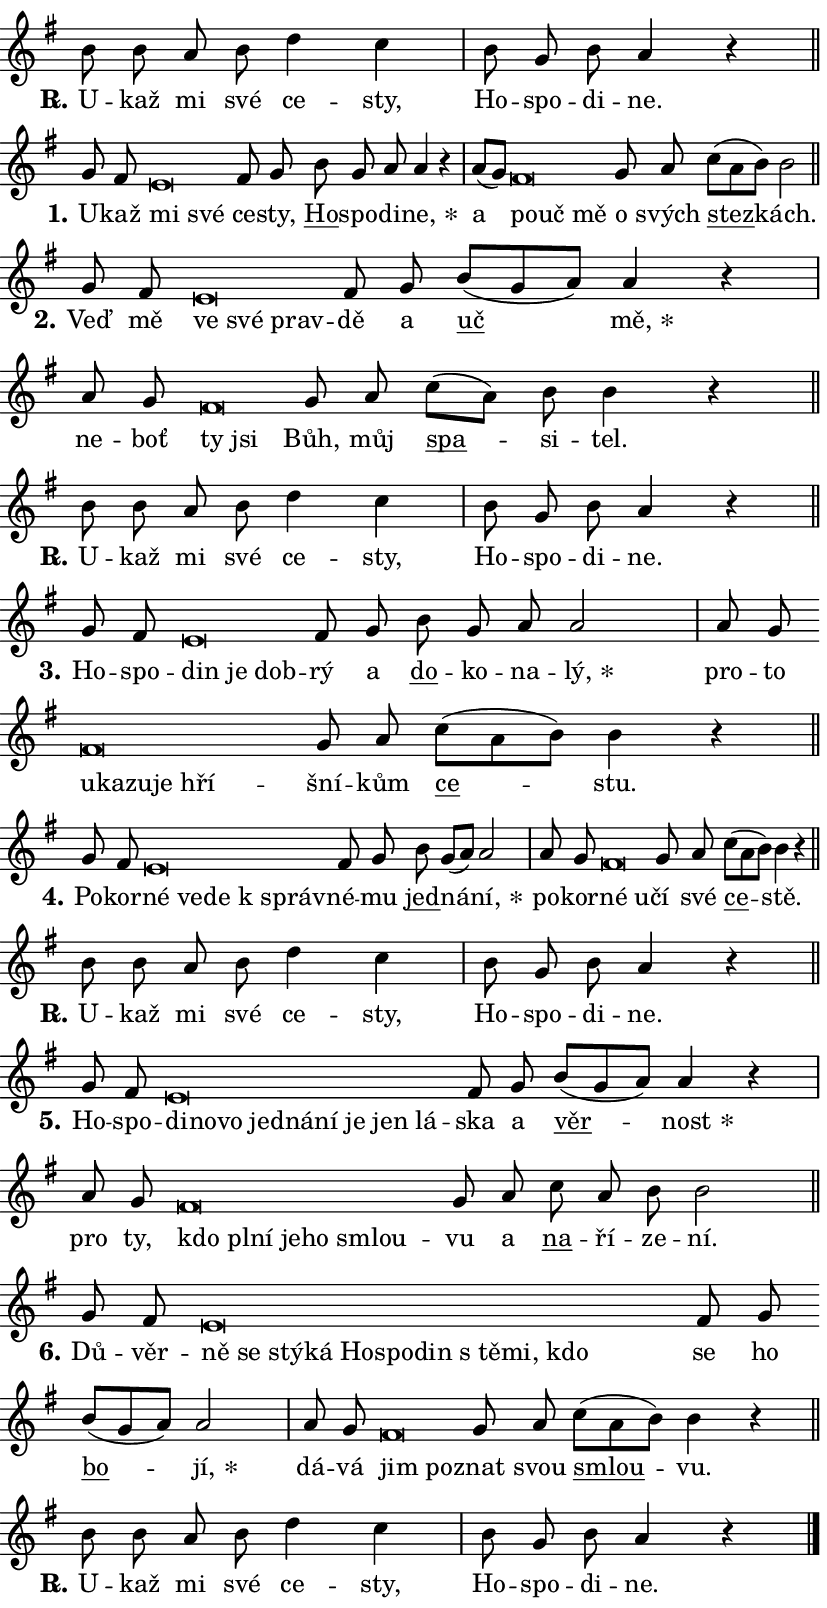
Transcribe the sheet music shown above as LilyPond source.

\version "2.24.0"
\header { tagline = "" }
\paper {
  indent = 0\cm
  top-margin = 0\cm
  right-margin = 0.13\cm % to fit lyric hyphens
  bottom-margin = 0\cm
  left-margin = 0\cm
  paper-width = 14\cm
  page-breaking = #ly:one-page-breaking
  system-system-spacing.basic-distance = #11
  score-system-spacing.basic-distance = #11
  ragged-last = ##f
}


%% Author: Thomas Morley
%% https://lists.gnu.org/archive/html/lilypond-user/2020-05/msg00002.html
#(define (line-position grob)
"Returns position of @var[grob} in current system:
   @code{'start}, if at first time-step
   @code{'end}, if at last time-step
   @code{'middle} otherwise
"
  (let* ((col (ly:item-get-column grob))
         (ln (ly:grob-object col 'left-neighbor))
         (rn (ly:grob-object col 'right-neighbor))
         (col-to-check-left (if (ly:grob? ln) ln col))
         (col-to-check-right (if (ly:grob? rn) rn col))
         (break-dir-left
           (and
             (ly:grob-property col-to-check-left 'non-musical #f)
             (ly:item-break-dir col-to-check-left)))
         (break-dir-right
           (and
             (ly:grob-property col-to-check-right 'non-musical #f)
             (ly:item-break-dir col-to-check-right))))
        (cond ((eqv? 1 break-dir-left) 'start)
              ((eqv? -1 break-dir-right) 'end)
              (else 'middle))))

#(define (tranparent-at-line-position vctor)
  (lambda (grob)
  "Relying on @code{line-position} select the relevant enry from @var{vctor}.
Used to determine transparency,"
    (case (line-position grob)
      ((end) (not (vector-ref vctor 0)))
      ((middle) (not (vector-ref vctor 1)))
      ((start) (not (vector-ref vctor 2))))))

noteHeadBreakVisibility =
#(define-music-function (break-visibility)(vector?)
"Makes @code{NoteHead}s transparent relying on @var{break-visibility}"
#{
  \override NoteHead.transparent =
    #(tranparent-at-line-position break-visibility)
#})

#(define delete-ledgers-for-transparent-note-heads
  (lambda (grob)
    "Reads whether a @code{NoteHead} is transparent.
If so this @code{NoteHead} is removed from @code{'note-heads} from
@var{grob}, which is supposed to be @code{LedgerLineSpanner}.
As a result ledgers are not printed for this @code{NoteHead}"
    (let* ((nhds-array (ly:grob-object grob 'note-heads))
           (nhds-list
             (if (ly:grob-array? nhds-array)
                 (ly:grob-array->list nhds-array)
                 '()))
           ;; Relies on the transparent-property being done before
           ;; Staff.LedgerLineSpanner.after-line-breaking is executed.
           ;; This is fragile ...
           (to-keep
             (remove
               (lambda (nhd)
                 (ly:grob-property nhd 'transparent #f))
               nhds-list)))
      ;; TODO find a better method to iterate over grob-arrays, similiar
      ;; to filter/remove etc for lists
      ;; For now rebuilt from scratch
      (set! (ly:grob-object grob 'note-heads)  '())
      (for-each
        (lambda (nhd)
          (ly:pointer-group-interface::add-grob grob 'note-heads nhd))
        to-keep))))

squashNotes = {
  \override NoteHead.X-extent = #'(-0.2 . 0.2)
  \override NoteHead.Y-extent = #'(-0.75 . 0)
  \override NoteHead.stencil =
    #(lambda (grob)
       (let ((pos (ly:grob-property grob 'staff-position)))
         (begin
           (if (< pos -7) (display "ERROR: Lower brevis then expected\n") (display ""))
           (if (<= pos -6) ly:text-interface::print ly:note-head::print))))
}
unSquashNotes = {
  \revert NoteHead.X-extent
  \revert NoteHead.Y-extent
  \revert NoteHead.stencil
}

hideNotes = \noteHeadBreakVisibility #begin-of-line-visible
unHideNotes = \noteHeadBreakVisibility #all-visible

% work-around for resetting accidentals
% https://lilypond.org/doc/v2.23/Documentation/notation/displaying-rhythms#unmetered-music
cadenzaMeasure = {
  \cadenzaOff
  \partial 1024 s1024
  \cadenzaOn
}

#(define-markup-command (accent layout props text) (markup?)
  "Underline accented syllable"
  (interpret-markup layout props
    #{\markup \override #'(offset . 4.3) \underline { #text }#}))

responsum = \markup \concat {
  "R" \hspace #-1.05 \path #0.1 #'((moveto 0 0.07) (lineto 0.9 0.8)) \hspace #0.05 "."
}

spaceSize = #0.6828661417322834 % exact space size for TeX Gyre Schola

\layout {
  \context {
    \Staff
    \remove "Time_signature_engraver"
    \override LedgerLineSpanner.after-line-breaking = #delete-ledgers-for-transparent-note-heads
  }
  \context {
    \Lyrics {
      \override LyricSpace.minimum-distance = \spaceSize
      \override LyricText.font-name = #"TeX Gyre Schola"
      \override LyricText.font-size = 1
      \override StanzaNumber.font-name = #"TeX Gyre Schola Bold"
      \override StanzaNumber.font-size = 1
    }
  }
  \context {
    \Score 
    \override NoteHead.text =
      #(lambda (grob) 
        (let ((pos (ly:grob-property grob 'staff-position)))
          #{\markup {
            \combine
              \halign #-0.55 \raise #(if (= pos -6) 0 0.5) \override #'(thickness . 2) \draw-line #'(3.2 . 0)
              \musicglyph "noteheads.sM1"
          }#}))
  }
}

% magnetic-lyrics.ily
%
%   written by
%     Jean Abou Samra <jean@abou-samra.fr>
%     Werner Lemberg <wl@gnu.org>
%
%   adapted by
%     Jiri Hon <jiri.hon@gmail.com>
%
% Version 2022-Apr-15

% https://www.mail-archive.com/lilypond-user@gnu.org/msg149350.html

#(define (Left_hyphen_pointer_engraver context)
   "Collect syllable-hyphen-syllable occurrences in lyrics and store
them in properties.  This engraver only looks to the left.  For
example, if the lyrics input is @code{foo -- bar}, it does the
following.

@itemize @bullet
@item
Set the @code{text} property of the @code{LyricHyphen} grob between
@q{foo} and @q{bar} to @code{foo}.

@item
Set the @code{left-hyphen} property of the @code{LyricText} grob with
text @q{foo} to the @code{LyricHyphen} grob between @q{foo} and
@q{bar}.
@end itemize

Use this auxiliary engraver in combination with the
@code{lyric-@/text::@/apply-@/magnetic-@/offset!} hook."
   (let ((hyphen #f)
         (text #f))
     (make-engraver
      (acknowledgers
       ((lyric-syllable-interface engraver grob source-engraver)
        (set! text grob)))
      (end-acknowledgers
       ((lyric-hyphen-interface engraver grob source-engraver)
        ;(when (not (grob::has-interface grob 'lyric-space-interface))
          (set! hyphen grob)));)
      ((stop-translation-timestep engraver)
       (when (and text hyphen)
         (ly:grob-set-object! text 'left-hyphen hyphen))
       (set! text #f)
       (set! hyphen #f)))))

#(define (lyric-text::apply-magnetic-offset! grob)
   "If the space between two syllables is less than the value in
property @code{LyricText@/.details@/.squash-threshold}, move the right
syllable to the left so that it gets concatenated with the left
syllable.

Use this function as a hook for
@code{LyricText@/.after-@/line-@/breaking} if the
@code{Left_@/hyphen_@/pointer_@/engraver} is active."
   (let ((hyphen (ly:grob-object grob 'left-hyphen #f)))
     (when hyphen
       (let ((left-text (ly:spanner-bound hyphen LEFT)))
         (when (grob::has-interface left-text 'lyric-syllable-interface)
           (let* ((common (ly:grob-common-refpoint grob left-text X))
                  (this-x-ext (ly:grob-extent grob common X))
                  (left-x-ext
                   (begin
                     ;; Trigger magnetism for left-text.
                     (ly:grob-property left-text 'after-line-breaking)
                     (ly:grob-extent left-text common X)))
                  ;; `delta` is the gap width between two syllables.
                  (delta (- (interval-start this-x-ext)
                            (interval-end left-x-ext)))
                  (details (ly:grob-property grob 'details))
                  (threshold (assoc-get 'squash-threshold details 0.2)))
             (when (< delta threshold)
               (let* (;; We have to manipulate the input text so that
                      ;; ligatures crossing syllable boundaries are not
                      ;; disabled.  For languages based on the Latin
                      ;; script this is essentially a beautification.
                      ;; However, for non-Western scripts it can be a
                      ;; necessity.
                      (lt (ly:grob-property left-text 'text))
                      (rt (ly:grob-property grob 'text))
                      (is-space (grob::has-interface hyphen 'lyric-space-interface))
                      (space (if is-space " " ""))
                      (extra-delta (if is-space spaceSize 0))
                      ;; Append new syllable.
                      (ltrt-space (if (and (string? lt) (string? rt))
                                (string-append lt space rt)
                                (make-concat-markup (list lt space rt))))
                      ;; Right-align `ltrt` to the right side.
                      (ltrt-space-markup (grob-interpret-markup
                               grob
                               (make-translate-markup
                                (cons (interval-length this-x-ext) 0)
                                (make-right-align-markup ltrt-space)))))
                 (begin
                   ;; Don't print `left-text`.
                   (ly:grob-set-property! left-text 'stencil #f)
                   ;; Set text and stencil (which holds all collected
                   ;; syllables so far) and shift it to the left.
                   (ly:grob-set-property! grob 'text ltrt-space)
                   (ly:grob-set-property! grob 'stencil ltrt-space-markup)
                   (ly:grob-translate-axis! grob (- (- delta extra-delta)) X))))))))))


#(define (lyric-hyphen::displace-bounds-first grob)
   ;; Make very sure this callback isn't triggered too early.
   (let ((left (ly:spanner-bound grob LEFT))
         (right (ly:spanner-bound grob RIGHT)))
     (ly:grob-property left 'after-line-breaking)
     (ly:grob-property right 'after-line-breaking)
     (ly:lyric-hyphen::print grob)))

squashThreshold = #0.4

\layout {
  \context {
    \Lyrics
    \consists #Left_hyphen_pointer_engraver
    \override LyricText.after-line-breaking =
      #lyric-text::apply-magnetic-offset!
    \override LyricHyphen.stencil = #lyric-hyphen::displace-bounds-first
    \override LyricText.details.squash-threshold = \squashThreshold
    \override LyricHyphen.minimum-distance = 0
    \override LyricHyphen.minimum-length = \squashThreshold
  }
}

squashText = \override LyricText.details.squash-threshold = 9999
unSquashText = \override LyricText.details.squash-threshold = \squashThreshold

leftText = \override LyricText.self-alignment-X = #LEFT
unLeftText = \revert LyricText.self-alignment-X

starOffset = #(lambda (grob) 
                (let ((x_offset (ly:self-alignment-interface::aligned-on-x-parent grob)))
                  (if (= x_offset 0) 0 (+ x_offset 1.2))))

star = #(define-music-function (syllable)(string?)
"Append star separator at the end of a syllable"
#{
  \once \override LyricText.X-offset = #starOffset
  \lyricmode { \markup {
    #syllable
    \override #'((font-name . "TeX Gyre Schola Bold")) \hspace #0.2 \lower #0.65 \larger "*"
  } }
#})

starAccent = #(define-music-function (syllable)(string?)
"Append star separator at the end of a syllable and make accent"
#{
  \once \override LyricText.X-offset = #starOffset
  \lyricmode { \markup {
    \accent #syllable
    \override #'((font-name . "TeX Gyre Schola Bold")) \hspace #0.2 \lower #0.65 \larger "*"
  } }
#})

breath = #(define-music-function (syllable)(string?)
"Append breathing indicator at the end of a syllable"
#{
  \lyricmode { \markup { #syllable "+" } }
#})

optionalBreath = #(define-music-function (syllable)(string?)
"Append optional breathing indicator at the end of a syllable"
#{
  \lyricmode { \markup { #syllable "(+)" } }
#})


\score {
    <<
        \new Voice = "melody" { \cadenzaOn \key g \major \relative { b'8 b a b d4 c \cadenzaMeasure \bar "|" b8 g b a4 r \cadenzaMeasure \bar "||" \break } }
        \new Lyrics \lyricsto "melody" { \lyricmode { \set stanza = \responsum
U -- kaž mi své ce -- sty, Ho -- spo -- di -- ne. } }
    >>
    \layout {}
}

\score {
    <<
        \new Voice = "melody" { \cadenzaOn \key g \major \relative { g'8 fis \bar "" \squashNotes e\breve*1/16 \hideNotes \breve*1/16 \bar "" \unHideNotes \unSquashNotes fis8 g \bar "" b g a a4 r \cadenzaMeasure \bar "|" a8[( g)] \bar "" \squashNotes fis\breve*1/16 \hideNotes \breve*1/16 \breve*1/16 \bar "" \unHideNotes \unSquashNotes g8 a \bar "" c[( a b)] b2 \cadenzaMeasure \bar "||" \break } }
        \new Lyrics \lyricsto "melody" { \lyricmode { \set stanza = "1."
U -- kaž \leftText mi \squashText své \unLeftText \unSquashText ce -- sty, \markup \accent Ho -- spo -- di -- \star ne, a \leftText po -- \squashText uč mě \unLeftText \unSquashText o svých \markup \accent stez -- kách. } }
    >>
    \layout {}
}

\score {
    <<
        \new Voice = "melody" { \cadenzaOn \key g \major \relative { g'8 fis \bar "" \squashNotes e\breve*1/16 \hideNotes \breve*1/16 \breve*1/16 \bar "" \unHideNotes \unSquashNotes fis8 g \bar "" b[( g a)] a4 r \cadenzaMeasure \bar "|" a8 g \bar "" \squashNotes fis\breve*1/16 \hideNotes \breve*1/16 \bar "" \unHideNotes \unSquashNotes g8 a \bar "" c[( a)] b b4 r \cadenzaMeasure \bar "||" \break } }
        \new Lyrics \lyricsto "melody" { \lyricmode { \set stanza = "2."
Veď mě \leftText ve \squashText své prav -- \unLeftText \unSquashText dě a \markup \accent uč \star mě, ne -- boť \leftText ty \squashText jsi \unLeftText \unSquashText Bůh, můj \markup \accent spa -- si -- tel. } }
    >>
    \layout {}
}

\score {
    <<
        \new Voice = "melody" { \cadenzaOn \key g \major \relative { b'8 b a b d4 c \cadenzaMeasure \bar "|" b8 g b a4 r \cadenzaMeasure \bar "||" \break } }
        \new Lyrics \lyricsto "melody" { \lyricmode { \set stanza = \responsum
U -- kaž mi své ce -- sty, Ho -- spo -- di -- ne. } }
    >>
    \layout {}
}

\score {
    <<
        \new Voice = "melody" { \cadenzaOn \key g \major \relative { g'8 fis \bar "" \squashNotes e\breve*1/16 \hideNotes \breve*1/16 \breve*1/16 \bar "" \unHideNotes \unSquashNotes fis8 g \bar "" b g a a2 \cadenzaMeasure \bar "|" a8 g \bar "" \squashNotes fis\breve*1/16 \hideNotes \breve*1/16 \bar "" \breve*1/16 \bar "" \breve*1/16 \breve*1/16 \bar "" \unHideNotes \unSquashNotes g8 a \bar "" c[( a b)] b4 r \cadenzaMeasure \bar "||" \break } }
        \new Lyrics \lyricsto "melody" { \lyricmode { \set stanza = "3."
Ho -- spo -- \leftText din \squashText je dob -- \unLeftText \unSquashText rý a \markup \accent do -- ko -- na -- \star lý, pro -- to \leftText u -- \squashText ka -- zu -- je hří -- \unLeftText \unSquashText šní -- kům \markup \accent ce -- stu. } }
    >>
    \layout {}
}

\score {
    <<
        \new Voice = "melody" { \cadenzaOn \key g \major \relative { g'8 fis \bar "" \squashNotes e\breve*1/16 \hideNotes \breve*1/16 \bar "" \breve*1/16 \breve*1/16 \bar "" \unHideNotes \unSquashNotes fis8 g \bar "" b g[( a)] a2 \cadenzaMeasure \bar "|" a8 g \bar "" \squashNotes fis\breve*1/16 \hideNotes \breve*1/16 \bar "" \unHideNotes \unSquashNotes g8 a \bar "" c[( a b)] b4 r \cadenzaMeasure \bar "||" \break } }
        \new Lyrics \lyricsto "melody" { \lyricmode { \set stanza = "4."
Po -- kor -- \leftText né \squashText ve -- de "k správ" -- \unLeftText \unSquashText né -- mu \markup \accent jed -- ná -- \star ní, po -- kor -- \leftText né \squashText u -- \unLeftText \unSquashText čí své \markup \accent ce -- stě. } }
    >>
    \layout {}
}

\score {
    <<
        \new Voice = "melody" { \cadenzaOn \key g \major \relative { b'8 b a b d4 c \cadenzaMeasure \bar "|" b8 g b a4 r \cadenzaMeasure \bar "||" \break } }
        \new Lyrics \lyricsto "melody" { \lyricmode { \set stanza = \responsum
U -- kaž mi své ce -- sty, Ho -- spo -- di -- ne. } }
    >>
    \layout {}
}

\score {
    <<
        \new Voice = "melody" { \cadenzaOn \key g \major \relative { g'8 fis \bar "" \squashNotes e\breve*1/16 \hideNotes \breve*1/16 \bar "" \breve*1/16 \bar "" \breve*1/16 \bar "" \breve*1/16 \bar "" \breve*1/16 \bar "" \breve*1/16 \bar "" \breve*1/16 \breve*1/16 \bar "" \unHideNotes \unSquashNotes fis8 g \bar "" b[( g a)] a4 r \cadenzaMeasure \bar "|" a8 g \bar "" \squashNotes fis\breve*1/16 \hideNotes \breve*1/16 \bar "" \breve*1/16 \bar "" \breve*1/16 \bar "" \breve*1/16 \breve*1/16 \bar "" \unHideNotes \unSquashNotes g8 a \bar "" c a b b2 \cadenzaMeasure \bar "||" \break } }
        \new Lyrics \lyricsto "melody" { \lyricmode { \set stanza = "5."
Ho -- spo -- \leftText di -- \squashText no -- vo jed -- ná -- ní je jen lá -- \unLeftText \unSquashText ska a \markup \accent věr -- \star nost pro ty, \leftText kdo \squashText pl -- ní je -- ho smlou -- \unLeftText \unSquashText vu a \markup \accent na -- ří -- ze -- ní. } }
    >>
    \layout {}
}

\score {
    <<
        \new Voice = "melody" { \cadenzaOn \key g \major \relative { g'8 fis \bar "" \squashNotes e\breve*1/16 \hideNotes \breve*1/16 \bar "" \breve*1/16 \bar "" \breve*1/16 \bar "" \breve*1/16 \bar "" \breve*1/16 \bar "" \breve*1/16 \bar "" \breve*1/16 \bar "" \breve*1/16 \breve*1/16 \bar "" \unHideNotes \unSquashNotes fis8 g \bar "" b[( g a)] a2 \cadenzaMeasure \bar "|" a8 g \bar "" \squashNotes fis\breve*1/16 \hideNotes \breve*1/16 \bar "" \unHideNotes \unSquashNotes g8 a \bar "" c[( a b)] b4 r \cadenzaMeasure \bar "||" \break } }
        \new Lyrics \lyricsto "melody" { \lyricmode { \set stanza = "6."
Dů -- věr -- \leftText ně \squashText se stý -- ká Ho -- spo -- din "s tě" -- mi, kdo \unLeftText \unSquashText se ho \markup \accent bo -- \star jí, dá -- vá \leftText jim \squashText po -- \unLeftText \unSquashText znat svou \markup \accent smlou -- vu. } }
    >>
    \layout {}
}

\score {
    <<
        \new Voice = "melody" { \cadenzaOn \key g \major \relative { b'8 b a b d4 c \cadenzaMeasure \bar "|" b8 g b a4 r \cadenzaMeasure \bar "||" \break } \bar "|." }
        \new Lyrics \lyricsto "melody" { \lyricmode { \set stanza = \responsum
U -- kaž mi své ce -- sty, Ho -- spo -- di -- ne. } }
    >>
    \layout {}
}
